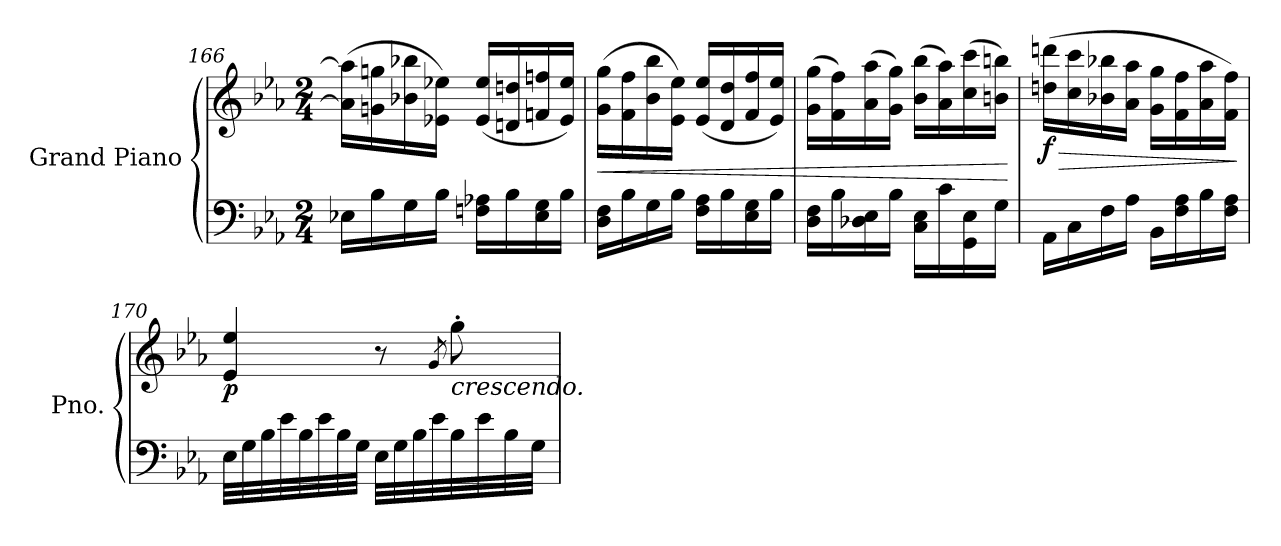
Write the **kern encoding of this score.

**kern	**kern	**dynam
*part1	*part1	*part1
*staff2	*staff1	*staff1/2
*I"Grand Piano	*	*
*I'Pno.	*	*
*clefF4	*clefG2	*
*k[b-e-a-]	*k[b-e-a-]	*
*M2/4	*M2/4	*
=166	=166	=166
16E-X\LL	(16a-\] 16aa-\]LL	.
16B-\	16gn\ 16ggn\	.
16G\	16b-X\ 16bb-X\	.
16B-\JJ	16e-X\ 16ee-X\JJ)	.
16Fn\ 16A-X\LL	(16e-/ 16ee-/LL	.
16B-\	16dn/ 16ddn/	.
16E-\ 16G\	16fn/ 16ffn/	.
16B-\JJ	16e-/ 16ee-/JJ)	.
=167	=167	=167
!	!	!LO:HP:b
16D\ 16F\LL	(16g\ 16gg\LL	<
16B-\	16f\ 16ff\	.
16G\	16b-\ 16bb-\	.
16B-\JJ	16e-\ 16ee-\JJ)	.
16F\ 16A-\LL	(16e-/ 16ee-/LL	.
16B-\	16d/ 16dd/	.
16E-\ 16G\	16f/ 16ff/	.
16B-\JJ	16e-/ 16ee-/JJ)	.
!!LO:LB:g=z
=168	=168	=168
16D\ 16F\LL	(16g\ 16gg\LL	.
16B-\	16f\ 16ff\)	.
16D-X\ 16E-\	(16a-\ 16aa-\	.
16B-\JJ	16g\ 16gg\JJ)	.
16C\ 16E-\LL	(16b-\ 16bb-\LL	.
16c\	16a-\ 16aa-\)	.
16GG\ 16E-\	(16cc\ 16ccc\	.
16G\JJ	16bn\ 16bbn\JJ)	.
.	.	[
=169	=169	=169
!	!	!LO:HP:b
!	!	!LO:DY:n=1:b
16AA-\LL	(16ddn\ 16dddn\LL	> f
16C\	16cc\ 16ccc\	.
16F\	16b-X\ 16bb-X\	.
16A-\JJ	16a-\ 16aa-\JJ	.
16BB-\LL	16g\ 16gg\LL	.
16F\ 16A-\	16f\ 16ff\	.
16B-\	16a-\ 16aa-\	.
16F\ 16A-\JJ	16f\ 16ff\JJ)	.
.	.	]
=170	=170	=170
!	!	!LO:DY:b
32E-\LLL	4e-/ 4ee-/	p
32G\	.	.
32B-\	.	.
32e-\	.	.
32B-\	.	.
32e-\	.	.
32B-\	.	.
32G\JJJ	.	.
32E-\LLL	8r	.
32G\	.	.
32B-\	.	.
32e-\	.	.
.	8qg/	.
!	!LO:TX:b:i:t=crescendo.	!
32B-\	8gg'\	.
32e-\	.	.
32B-\	.	.
32G\JJJ	.	.
=	=	=
*-	*-	*-
